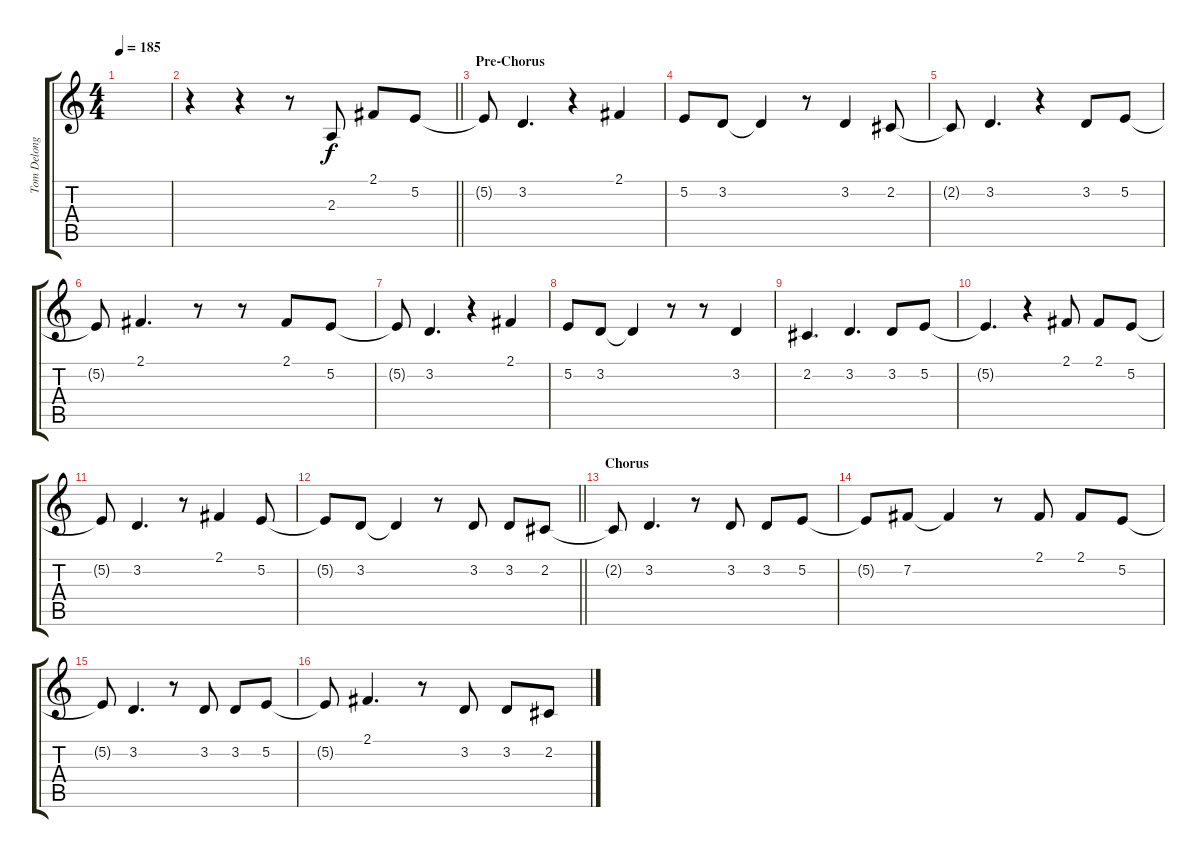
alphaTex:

\track ("Tom Delonge - Vocals" "Tom Delong") {instrument tenorsax}
\staff {score tabs}
\tuning (E4 B3 G3 D3 A2 E2) {hide}
\ts (4 4)
\tempo 185
\clef g2
\ks c
|
\barLineRight lightlight
r.4 r.4 r.8 2.3.8 2.1.8 5.2.8 |
\section ("" "Pre-Chorus")
5.2{t}.8 3.2.4{d} r.4 2.1.4 |
5.2.8 3.2.8 3.2{t}.4 r.8 3.2.4 2.2.8 |
2.2{t}.8 3.2.4{d} r.4 3.2.8 5.2.8 |
5.2{t}.8 2.1.4{d} r.8 r.8 2.1.8 5.2.8 |
5.2{t}.8 3.2.4{d} r.4 2.1.4 |
5.2.8 3.2.8 3.2{t}.4 r.8 r.8 3.2.4 |
2.2.4{d} 3.2.4{d} 3.2.8 5.2.8 |
5.2{t}.4{d} r.4 2.1.8 2.1.8 5.2.8 |
5.2{t}.8 3.2.4{d} r.8 2.1.4 5.2.8 |
\barLineRight lightlight
5.2{t}.8 3.2.8 3.2{t}.4 r.8 3.2.8 3.2.8 2.2.8 |
\section ("" "Chorus")
2.2{t}.8 3.2.4{d} r.8 3.2.8 3.2.8 5.2.8 |
5.2{t}.8 7.2.8 7.2{t}.4 r.8 2.1.8 2.1.8 5.2.8 |
5.2{t}.8 3.2.4{d} r.8 3.2.8 3.2.8 5.2.8 |
5.2{t}.8 2.1.4{d} r.8 3.2.8 3.2.8 2.2.8
